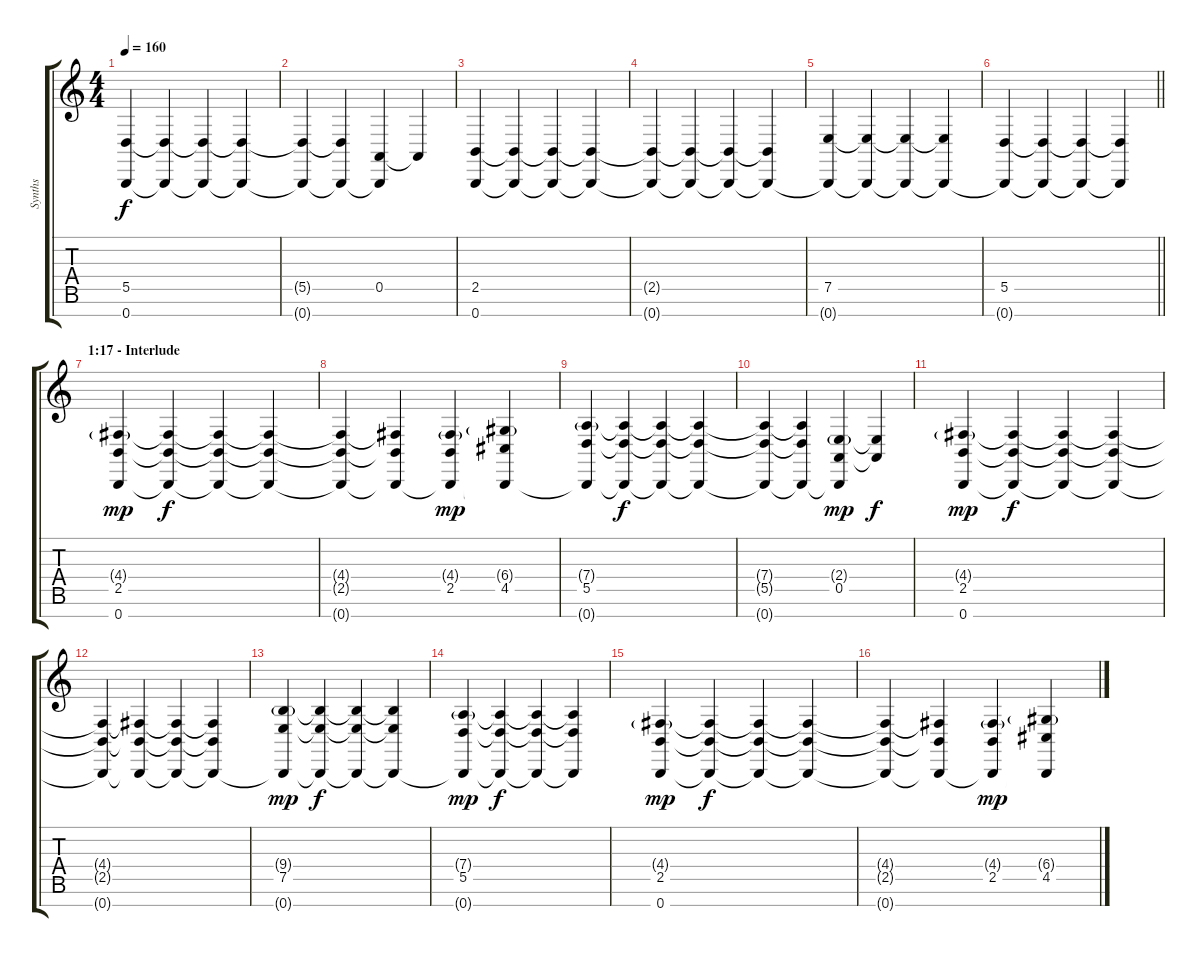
\track ("Synths" "Synths") {instrument pad8sweep}
\staff {score tabs}
\tuning (E4 B3 G3 D3 A2 E2 B1) {hide}
\ts (4 4)
\tempo 160
\clef g2
\ks c
(5.5 0.7{t}).4{dy f} (5.5{t} 0.7{t}).4 (5.5{t} 0.7{t}).4 (5.5{t} 0.7{t}).4 |
(5.5{t} 0.7{t}).4 (5.5{t} 0.7{t}).4 (0.5 0.7{t}).4 0.5{t}.4 |
(2.5 0.7).4 (2.5{t} 0.7{t}).4 (2.5{t} 0.7{t}).4 (2.5{t} 0.7{t}).4 |
(2.5{t} 0.7{t}).4 (2.5{t} 0.7{t}).4 (2.5{t} 0.7{t}).4 (2.5{t} 0.7{t}).4 |
(7.5 0.7{t}).4 (7.5{t} 0.7{t}).4 (7.5{t} 0.7{t}).4 (7.5{t} 0.7{t}).4 |
\barLineRight lightlight
(5.5 0.7{t}).4 (5.5{t} 0.7{t}).4 (5.5{t} 0.7{t}).4 (5.5{t} 0.7{t}).4 |
\section ("" "1:17 - Interlude")
(4.4{g} 2.5 0.7).4{dy mp} (4.4{t} 2.5{t} 0.7{t}).4{dy f} (4.4{t} 2.5{t} 0.7{t}).4 (4.4{t} 2.5{t} 0.7{t}).4 |
(4.4{t} 2.5{t} 0.7{t}).4 (4.4{t} 2.5{t} 0.7{t}).4 (4.4{g} 2.5 0.7{t}).4{dy mp} (6.4{g} 4.5 0.7{t}).4 |
(7.4{g} 5.5 0.7{t}).4 (7.4{t} 5.5{t} 0.7{t}).4{dy f} (7.4{t} 5.5{t} 0.7{t}).4 (7.4{t} 5.5{t} 0.7{t}).4 |
(7.4{t} 5.5{t} 0.7{t}).4 (7.4{t} 5.5{t} 0.7{t}).4 (2.4{g} 0.5 0.7{t}).4{dy mp} (2.4{t} 0.5{t}).4{dy f} |
(4.4{g} 2.5 0.7).4{dy mp} (4.4{t} 2.5{t} 0.7{t}).4{dy f} (4.4{t} 2.5{t} 0.7{t}).4 (4.4{t} 2.5{t} 0.7{t}).4 |
(4.4{t} 2.5{t} 0.7{t}).4 (4.4{t} 2.5{t} 0.7{t}).4 (4.4{t} 2.5{t} 0.7{t}).4 (4.4{t} 2.5{t} 0.7{t}).4 |
(9.4{g} 7.5 0.7{t}).4{dy mp} (9.4{t} 7.5{t} 0.7{t}).4{dy f} (9.4{t} 7.5{t} 0.7{t}).4 (9.4{t} 7.5{t} 0.7{t}).4 |
(7.4{g} 5.5 0.7{t}).4{dy mp} (7.4{t} 5.5{t} 0.7{t}).4{dy f} (7.4{t} 5.5{t} 0.7{t}).4 (7.4{t} 5.5{t} 0.7{t}).4 |
(4.4{g} 2.5 0.7).4{dy mp} (4.4{t} 2.5{t} 0.7{t}).4{dy f} (4.4{t} 2.5{t} 0.7{t}).4 (4.4{t} 2.5{t} 0.7{t}).4 |
(4.4{t} 2.5{t} 0.7{t}).4 (4.4{t} 2.5{t} 0.7{t}).4 (4.4{g} 2.5 0.7{t}).4{dy mp} (6.4{g} 4.5 0.7{t}).4
